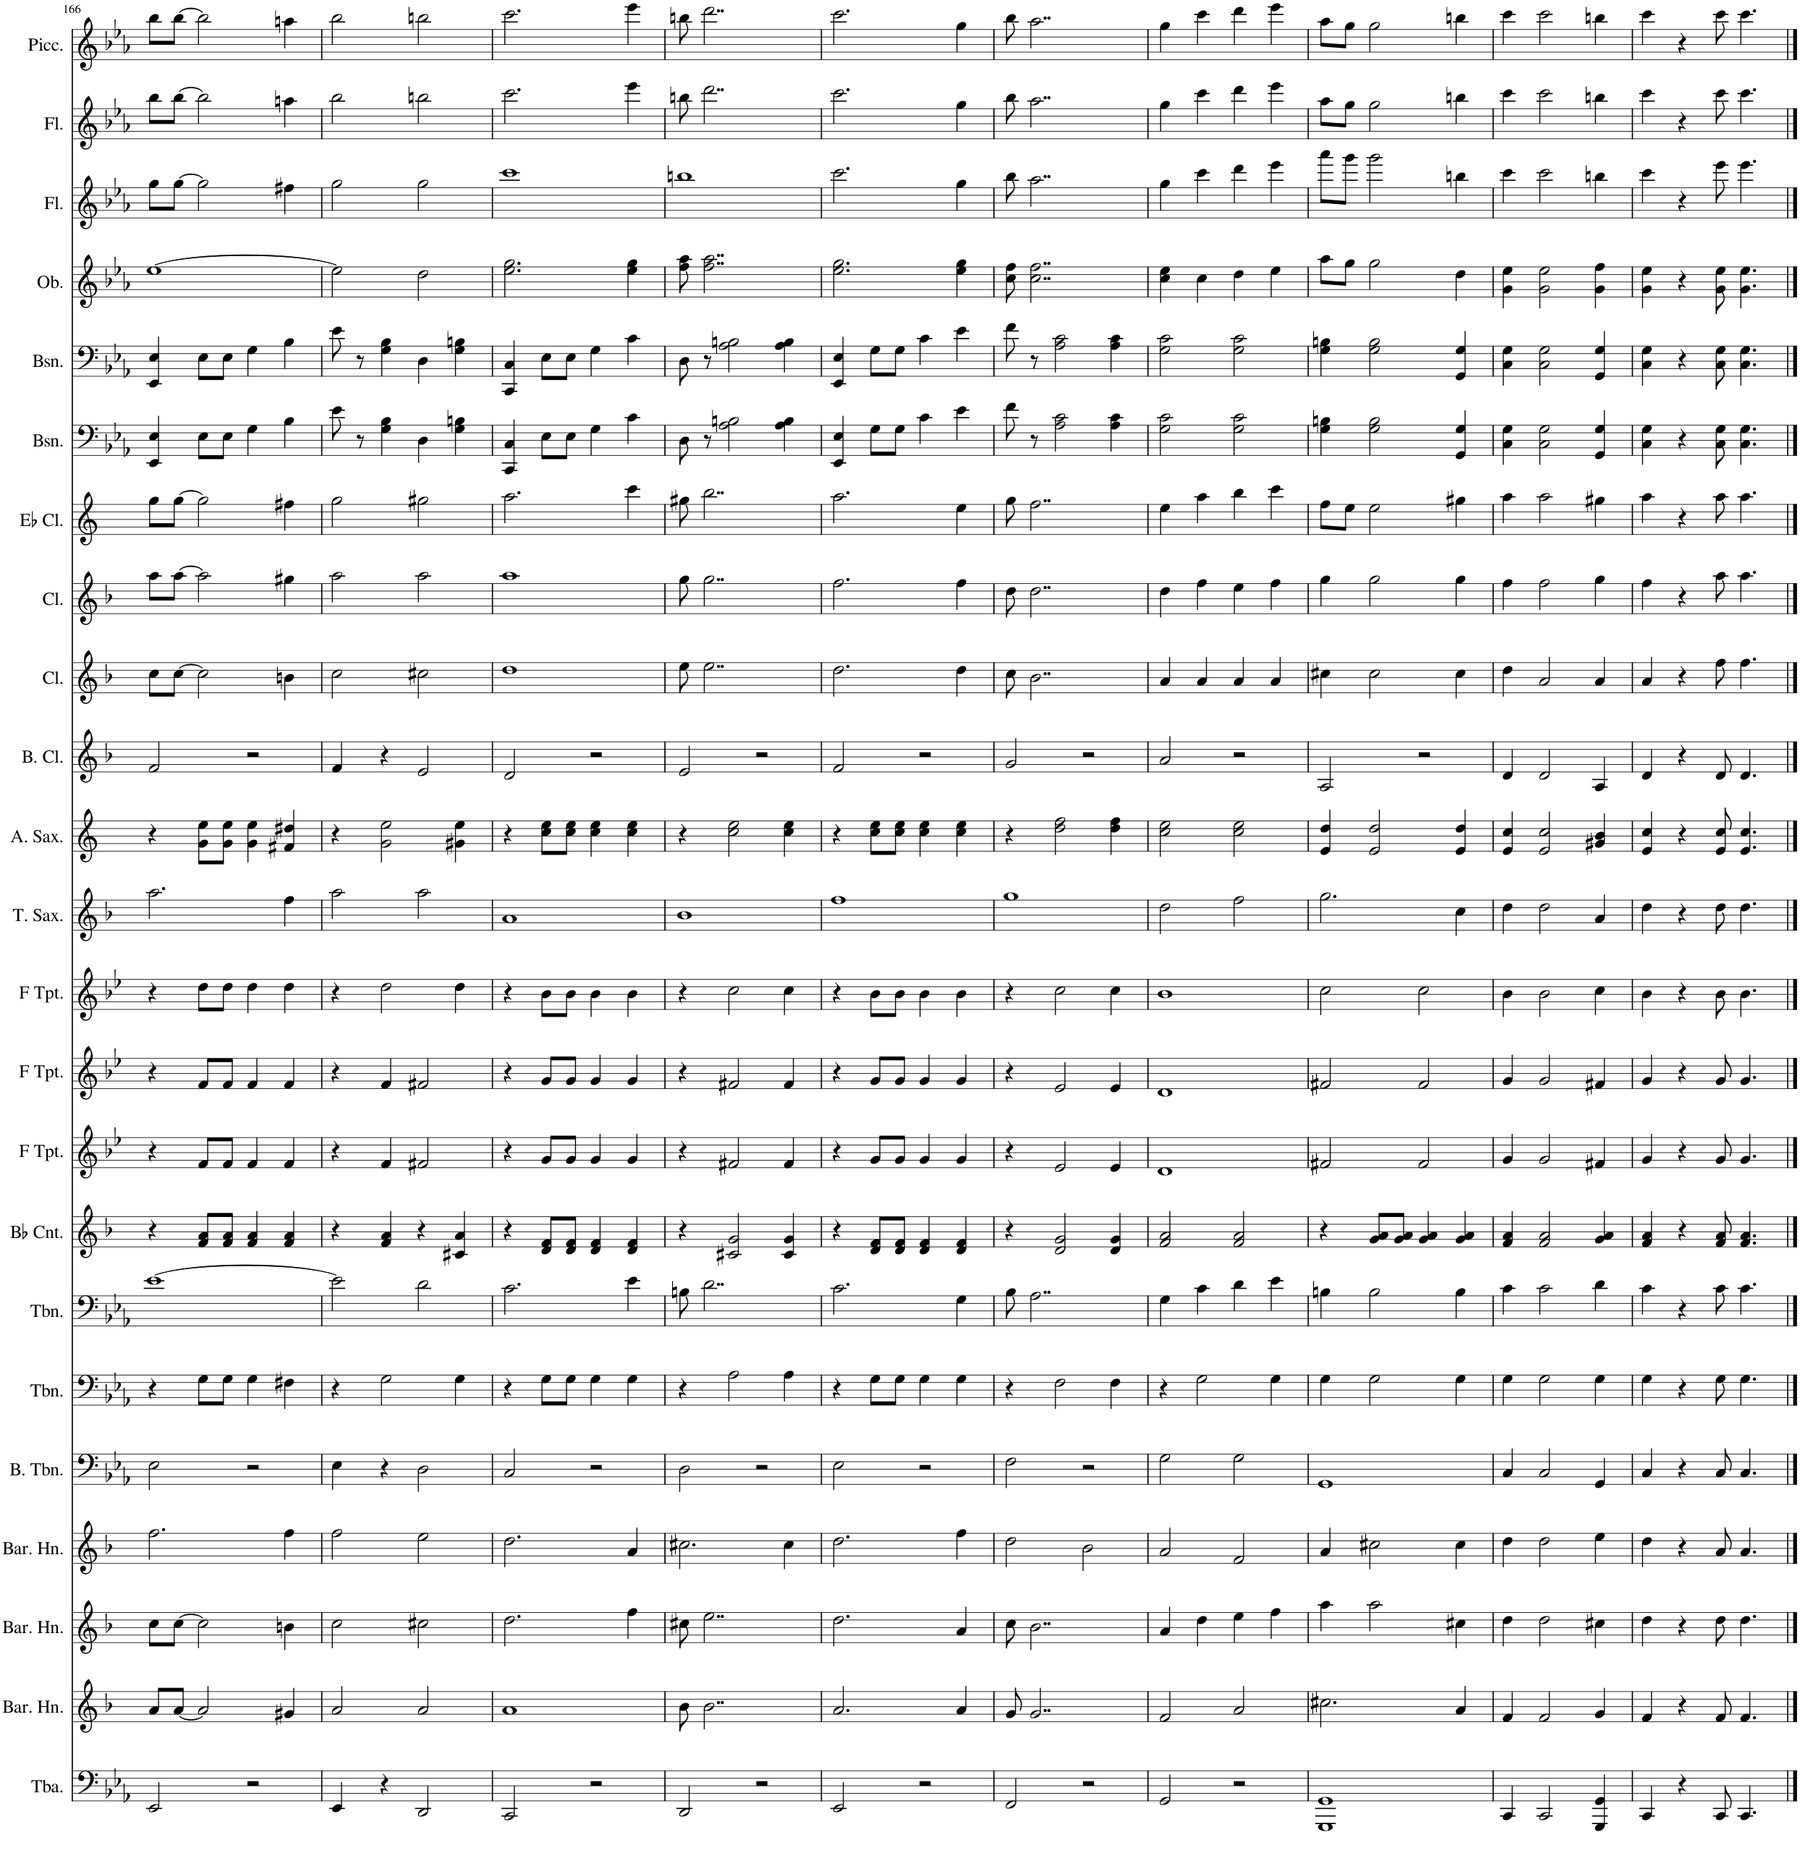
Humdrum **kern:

**kern	**kern	**kern	**kern	**kern	**kern	**kern	**kern	**kern	**kern	**kern	**kern	**kern	**kern	**kern	**kern	**kern	**kern	**kern	**kern	**kern	**kern	**kern
*part23	*part22	*part21	*part20	*part19	*part18	*part17	*part16	*part15	*part14	*part13	*part12	*part11	*part10	*part9	*part8	*part7	*part6	*part5	*part4	*part3	*part2	*part1
*staff23	*staff22	*staff21	*staff20	*staff19	*staff18	*staff17	*staff16	*staff15	*staff14	*staff13	*staff12	*staff11	*staff10	*staff9	*staff8	*staff7	*staff6	*staff5	*staff4	*staff3	*staff2	*staff1
*I"Tuba	*I"Baritone Horn stem 4	*I"Baritone Horn stem 3	*I"Baritone Horn stem 2	*I"Bass Trombone	*I"Trombone	*I"Trombone	*I"Bb Cornet	*I"F Trumpet	*I"F Trumpet	*I"F Trumpet	*I"Tenor Saxophone	*I"Alto Saxophone	*I"Bass Clarinet	*I"Clarinet	*I"Clarinet	*I"Eb Clarinet	*I"Bassoon	*I"Bassoon	*I"Oboe	*I"Flute	*I"Flute	*I"Piccolo
*I'Tba.	*I'Bar. Hn.	*I'Bar. Hn.	*I'Bar. Hn.	*I'B. Tbn.	*I'Tbn.	*I'Tbn.	*I'Bb Cnt.	*I'F Tpt.	*I'F Tpt.	*I'F Tpt.	*I'T. Sax.	*I'A. Sax.	*I'B. Cl.	*I'Cl.	*I'Cl.	*I'Eb Cl.	*I'Bsn.	*I'Bsn.	*I'Ob.	*I'Fl.	*I'Fl.	*I'Picc.
!!LO:PB:g=z
*clefF4	*clefG2	*clefG2	*clefG2	*clefF4	*clefF4	*clefF4	*clefG2	*clefG2	*clefG2	*clefG2	*clefG2	*clefG2	*clefG2	*clefG2	*clefG2	*clefG2	*clefF4	*clefF4	*clefG2	*clefG2	*clefG2	*clefG2
*	*Trd8c14	*Trd8c14	*Trd8c14	*	*	*	*Trd1c2	*Trd-3c-5	*Trd-3c-5	*Trd-3c-5	*Trd8c14	*Trd5c9	*Trd8c14	*Trd1c2	*Trd1c2	*Trd-2c-3	*	*	*	*	*	*Trd-7c-12
*k[b-e-a-]	*k[b-]	*k[b-]	*k[b-]	*k[b-e-a-]	*k[b-e-a-]	*k[b-e-a-]	*k[b-]	*k[b-e-]	*k[b-e-]	*k[b-e-]	*k[b-]	*k[]	*k[b-]	*k[b-]	*k[b-]	*k[]	*k[b-e-a-]	*k[b-e-a-]	*k[b-e-a-]	*k[b-e-a-]	*k[b-e-a-]	*k[b-e-a-]
*M2/2	*M2/2	*M2/2	*M2/2	*M2/2	*M2/2	*M2/2	*M2/2	*M2/2	*M2/2	*M2/2	*M2/2	*M2/2	*M2/2	*M2/2	*M2/2	*M2/2	*M2/2	*M2/2	*M2/2	*M2/2	*M2/2	*M2/2
*met(c|)	*met(c|)	*met(c|)	*met(c|)	*met(c|)	*met(c|)	*met(c|)	*met(c|)	*met(c|)	*met(c|)	*met(c|)	*met(c|)	*met(c|)	*met(c|)	*met(c|)	*met(c|)	*met(c|)	*met(c|)	*met(c|)	*met(c|)	*met(c|)	*met(c|)	*met(c|)
=166	=166	=166	=166	=166	=166	=166	=166	=166	=166	=166	=166	=166	=166	=166	=166	=166	=166	=166	=166	=166	=166	=166
2EE-/	8a/L	8cc\L	2.ff\	2E-\	4r	[1e-	4r	4r	4r	4r	2.aa\	4r	2f/	8cc\L	8aa\L	8gg\L	4EE-/ 4E-/	4EE-/ 4E-/	[1ee-	8gg\L	8bb-\L	8bb-\L
.	[8a/J	[8cc\J	.	.	.	.	.	.	.	.	.	.	.	[8cc\J	[8aa\J	[8gg\J	.	.	.	[8gg\J	[8bb-\J	[8bb-\J
.	2a/]	2cc\]	.	.	8G\L	.	8f/ 8a/L	8f/L	8f/L	8dd\L	.	8g\ 8ee\L	.	2cc\]	2aa\]	2gg\]	8E-\L	8E-\L	.	2gg\]	2bb-\]	2bb-\]
.	.	.	.	.	8G\J	.	8f/ 8a/J	8f/J	8f/J	8dd\J	.	8g\ 8ee\J	.	.	.	.	8E-\J	8E-\J	.	.	.	.
2r	.	.	.	2r	4G\	.	4f/ 4a/	4f/	4f/	4dd\	.	4g\ 4ee\	2r	.	.	.	4G\	4G\	.	.	.	.
.	4g#X/	4bn\	4ff\	.	4F#X\	.	4f/ 4a/	4f/	4f/	4dd\	4ff\	4f#X/ 4dd#X/	.	4bn\	4gg#X\	4ff#X\	4B-\	4B-\	.	4ff#X\	4aan\	4aan\
=167	=167	=167	=167	=167	=167	=167	=167	=167	=167	=167	=167	=167	=167	=167	=167	=167	=167	=167	=167	=167	=167	=167
4EE-/	2a/	2cc\	2ff\	4E-\	4r	2e-\]	4r	4r	4r	4r	2aa\	4r	4f/	2cc\	2aa\	2gg\	8e-\	8e-\	2ee-\]	2gg\	2bb-\	2bb-\
.	.	.	.	.	.	.	.	.	.	.	.	.	.	.	.	.	8r	8r	.	.	.	.
4r	.	.	.	4r	2G\	.	4f/ 4a/	4f/	4f/	2dd\	.	2g\ 2ee\	4r	.	.	.	4G\ 4B-\	4G\ 4B-\	.	.	.	.
2DD/	2a/	2cc#X\	2ee\	2D\	.	2d\	4r	2f#X/	2f#X/	.	2aa\	.	2e/	2cc#X\	2aa\	2gg#X\	4D\	4D\	2dd\	2gg\	2bbn\	2bbn\
.	.	.	.	.	4G\	.	4c#X/ 4a/	.	.	4dd\	.	4g#X\ 4ee\	.	.	.	.	4G\ 4Bn\	4G\ 4Bn\	.	.	.	.
=168	=168	=168	=168	=168	=168	=168	=168	=168	=168	=168	=168	=168	=168	=168	=168	=168	=168	=168	=168	=168	=168	=168
2CC/	1a	2.dd\	2.dd\	2C/	4r	2.c\	4r	4r	4r	4r	1a	4r	2d/	1dd	1aa	2.aa\	4CC/ 4C/	4CC/ 4C/	2.ee-\ 2.gg\	1ccc	2.ccc\	2.ccc\
.	.	.	.	.	8G\L	.	8d/ 8f/L	8g/L	8g/L	8b-\L	.	8cc\ 8ee\L	.	.	.	.	8E-\L	8E-\L	.	.	.	.
.	.	.	.	.	8G\J	.	8d/ 8f/J	8g/J	8g/J	8b-\J	.	8cc\ 8ee\J	.	.	.	.	8E-\J	8E-\J	.	.	.	.
2r	.	.	.	2r	4G\	.	4d/ 4f/	4g/	4g/	4b-\	.	4cc\ 4ee\	2r	.	.	.	4G\	4G\	.	.	.	.
.	.	4ff\	4a/	.	4G\	4e-\	4d/ 4f/	4g/	4g/	4b-\	.	4cc\ 4ee\	.	.	.	4ccc\	4c\	4c\	4ee-\ 4gg\	.	4eee-\	4eee-\
=169	=169	=169	=169	=169	=169	=169	=169	=169	=169	=169	=169	=169	=169	=169	=169	=169	=169	=169	=169	=169	=169	=169
2DD/	8b-\	8cc#X\	2.cc#X\	2D\	4r	8Bn\	4r	4r	4r	4r	1b-	4r	2e/	8ee\	8gg\	8gg#X\	8D\	8D\	8ff\ 8aa-\	1bbn	8bbn\	8bbn\
.	2..b-\	2..ee\	.	.	.	2..d\	.	.	.	.	.	.	.	2..ee\	2..gg\	2..bb\	8r	8r	2..ff\ 2..aa-\	.	2..ddd\	2..ddd\
.	.	.	.	.	2A-\	.	2c#X/ 2g/	2f#X/	2f#X/	2cc\	.	2cc\ 2ee\	.	.	.	.	2A-\ 2Bn\	2A-\ 2Bn\	.	.	.	.
2r	.	.	.	2r	.	.	.	.	.	.	.	.	2r	.	.	.	.	.	.	.	.	.
.	.	.	4cc#\	.	4A-\	.	4c#/ 4g/	4f#/	4f#/	4cc\	.	4cc\ 4ee\	.	.	.	.	4A-\ 4B\	4A-\ 4B\	.	.	.	.
=170	=170	=170	=170	=170	=170	=170	=170	=170	=170	=170	=170	=170	=170	=170	=170	=170	=170	=170	=170	=170	=170	=170
2EE-/	2.a/	2.dd\	2.dd\	2E-\	4r	2.c\	4r	4r	4r	4r	1ff	4r	2f/	2.dd\	2.ff\	2.aa\	4EE-/ 4E-/	4EE-/ 4E-/	2.ee-\ 2.gg\	2.ccc\	2.ccc\	2.ccc\
.	.	.	.	.	8G\L	.	8d/ 8f/L	8g/L	8g/L	8b-\L	.	8cc\ 8ee\L	.	.	.	.	8G\L	8G\L	.	.	.	.
.	.	.	.	.	8G\J	.	8d/ 8f/J	8g/J	8g/J	8b-\J	.	8cc\ 8ee\J	.	.	.	.	8G\J	8G\J	.	.	.	.
2r	.	.	.	2r	4G\	.	4d/ 4f/	4g/	4g/	4b-\	.	4cc\ 4ee\	2r	.	.	.	4c\	4c\	.	.	.	.
.	4a/	4a/	4ff\	.	4G\	4G\	4d/ 4f/	4g/	4g/	4b-\	.	4cc\ 4ee\	.	4dd\	4ff\	4ee\	4e-\	4e-\	4ee-\ 4gg\	4gg\	4gg\	4gg\
=171	=171	=171	=171	=171	=171	=171	=171	=171	=171	=171	=171	=171	=171	=171	=171	=171	=171	=171	=171	=171	=171	=171
2FF/	8g/	8cc\	2dd\	2F\	4r	8B-\	4r	4r	4r	4r	1gg	4r	2g/	8cc\	8dd\	8gg\	8f\	8f\	8cc\ 8ff\	8bb-\	8bb-\	8bb-\
.	2..g/	2..b-\	.	.	.	2..A-\	.	.	.	.	.	.	.	2..b-\	2..dd\	2..ff\	8r	8r	2..cc\ 2..ff\	2..aa-\	2..aa-\	2..aa-\
.	.	.	.	.	2F\	.	2d/ 2g/	2e-/	2e-/	2cc\	.	2dd\ 2ff\	.	.	.	.	2A-\ 2c\	2A-\ 2c\	.	.	.	.
2r	.	.	2b-\	2r	.	.	.	.	.	.	.	.	2r	.	.	.	.	.	.	.	.	.
.	.	.	.	.	4F\	.	4d/ 4g/	4e-/	4e-/	4cc\	.	4dd\ 4ff\	.	.	.	.	4A-\ 4c\	4A-\ 4c\	.	.	.	.
=172	=172	=172	=172	=172	=172	=172	=172	=172	=172	=172	=172	=172	=172	=172	=172	=172	=172	=172	=172	=172	=172	=172
2GG/	2f/	4a/	2a/	2G\	4r	4G\	2f/ 2a/	1d	1d	1b-	2dd\	2cc\ 2ee\	2a/	4a/	4dd\	4ee\	2G\ 2c\	2G\ 2c\	4cc\ 4ee-\	4gg\	4gg\	4gg\
.	.	4dd\	.	.	2G\	4c\	.	.	.	.	.	.	.	4a/	4ff\	4aa\	.	.	4cc\	4ccc\	4ccc\	4ccc\
2r	2a/	4ee\	2f/	2G\	.	4d\	2f/ 2a/	.	.	.	2ff\	2cc\ 2ee\	2r	4a/	4ee\	4bb\	2G\ 2c\	2G\ 2c\	4dd\	4ddd\	4ddd\	4ddd\
.	.	4ff\	.	.	4G\	4e-\	.	.	.	.	.	.	.	4a/	4ff\	4ccc\	.	.	4ee-\	4eee-\	4eee-\	4eee-\
=173	=173	=173	=173	=173	=173	=173	=173	=173	=173	=173	=173	=173	=173	=173	=173	=173	=173	=173	=173	=173	=173	=173
1GGG 1GG	2.cc#X\	4aa\	4a/	1GG	4G\	4Bn\	4r	2f#X/	2f#X/	2cc\	2.gg\	4e/ 4dd/	2A/	4cc#X\	4gg\	8ff\L	4G\ 4Bn\	4G\ 4Bn\	8aa-\L	8aaa-\L	8aa-\L	8aa-\L
.	.	.	.	.	.	.	.	.	.	.	.	.	.	.	.	8ee\J	.	.	8gg\J	8ggg\J	8gg\J	8gg\J
.	.	2aa\	2cc#X\	.	2G\	2B\	8g/ 8a/L	.	.	.	.	2e/ 2dd/	.	2cc#\	2gg\	2ee\	2G\ 2B\	2G\ 2B\	2gg\	2ggg\	2gg\	2gg\
.	.	.	.	.	.	.	8g/ 8a/J	.	.	.	.	.	.	.	.	.	.	.	.	.	.	.
.	.	.	.	.	.	.	4g/ 4a/	2f#/	2f#/	2cc\	.	.	2r	.	.	.	.	.	.	.	.	.
.	4a/	4cc#X\	4cc#\	.	4G\	4B\	4g/ 4a/	.	.	.	4cc\	4e/ 4dd/	.	4cc#\	4gg\	4gg#X\	4GG/ 4G/	4GG/ 4G/	4dd\	4bbn\	4bbn\	4bbn\
=174	=174	=174	=174	=174	=174	=174	=174	=174	=174	=174	=174	=174	=174	=174	=174	=174	=174	=174	=174	=174	=174	=174
4CC/	4f/	4dd\	4dd\	4C/	4G\	4c\	4f/ 4a/	4g/	4g/	4b-\	4dd\	4e/ 4cc/	4d/	4dd\	4ff\	4aa\	4C\ 4G\	4C\ 4G\	4g\ 4ee-\	4ccc\	4ccc\	4ccc\
2CC/	2f/	2dd\	2dd\	2C/	2G\	2c\	2f/ 2a/	2g/	2g/	2b-\	2dd\	2e/ 2cc/	2d/	2a/	2ff\	2aa\	2C\ 2G\	2C\ 2G\	2g\ 2ee-\	2ccc\	2ccc\	2ccc\
4GGG/ 4GG/	4g/	4cc#X\	4ee\	4GG/	4G\	4d\	4g/ 4a/	4f#X/	4f#X/	4cc\	4a/	4g#X/ 4b/	4A/	4a/	4gg\	4gg#X\	4GG/ 4G/	4GG/ 4G/	4g\ 4ff\	4bbn\	4bbn\	4bbn\
=175	=175	=175	=175	=175	=175	=175	=175	=175	=175	=175	=175	=175	=175	=175	=175	=175	=175	=175	=175	=175	=175	=175
4CC/	4f/	4dd\	4dd\	4C/	4G\	4c\	4f/ 4a/	4g/	4g/	4b-\	4dd\	4e/ 4cc/	4d/	4a/	4ff\	4aa\	4C\ 4G\	4C\ 4G\	4g\ 4ee-\	4ccc\	4ccc\	4ccc\
4r	4r	4r	4r	4r	4r	4r	4r	4r	4r	4r	4r	4r	4r	4r	4r	4r	4r	4r	4r	4r	4r	4r
8CC/	8f/	8dd\	8a/	8C/	8G\	8c\	8f/ 8a/	8g/	8g/	8b-\	8dd\	8e/ 8cc/	8d/	8ff\	8aa\	8aa\	8C\ 8G\	8C\ 8G\	8g\ 8ee-\	8eee-\	8ccc\	8ccc\
4.CC/	4.f/	4.dd\	4.a/	4.C/	4.G\	4.c\	4.f/ 4.a/	4.g/	4.g/	4.b-\	4.dd\	4.e/ 4.cc/	4.d/	4.ff\	4.aa\	4.aa\	4.C\ 4.G\	4.C\ 4.G\	4.g\ 4.ee-\	4.eee-\	4.ccc\	4.ccc\
==	==	==	==	==	==	==	==	==	==	==	==	==	==	==	==	==	==	==	==	==	==	==
*-	*-	*-	*-	*-	*-	*-	*-	*-	*-	*-	*-	*-	*-	*-	*-	*-	*-	*-	*-	*-	*-	*-
